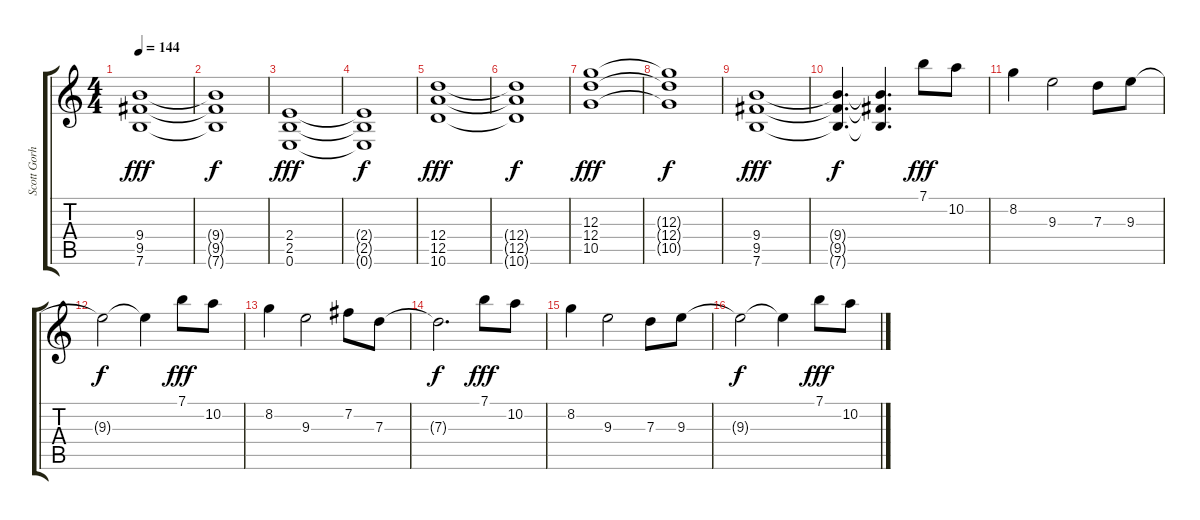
\track ("Scott Gorham" "Scott Gorh") {instrument overdrivenguitar}
\staff {score tabs}
\tuning (E4 B3 G3 D3 A2 E2) {hide}
\ts (4 4)
\tempo 144
\clef g2
\ks c
(9.4 9.5 7.6).1{dy fff} |
(9.4{t} 9.5{t} 7.6{t}).1{dy f} |
(2.4 2.5 0.6).1{dy fff} |
(2.4{t} 2.5{t} 0.6{t}).1{dy f} |
(12.4 12.5 10.6).1{dy fff} |
(12.4{t} 12.5{t} 10.6{t}).1{dy f} |
(12.3 12.4 10.5).1{dy fff} |
(12.3{t} 12.4{t} 10.5{t}).1{dy f} |
(9.4 9.5 7.6).1{dy fff} |
(9.4{t} 9.5{t} 7.6{t}).4{d dy f} (9.4{t} 9.5{t} 7.6{t}).4{d} 7.1.8{dy fff} 10.2.8 |
8.2.4 9.3.2 7.3.8 9.3.8 |
9.3{t}.2{dy f} 9.3{t}.4 7.1.8{dy fff} 10.2.8 |
8.2.4 9.3.2 7.2.8 7.3.8 |
7.3{t}.2{d dy f} 7.1.8{dy fff} 10.2.8 |
8.2.4 9.3.2 7.3.8 9.3.8 |
9.3{t}.2{dy f} 9.3{t}.4 7.1.8{dy fff} 10.2.8
